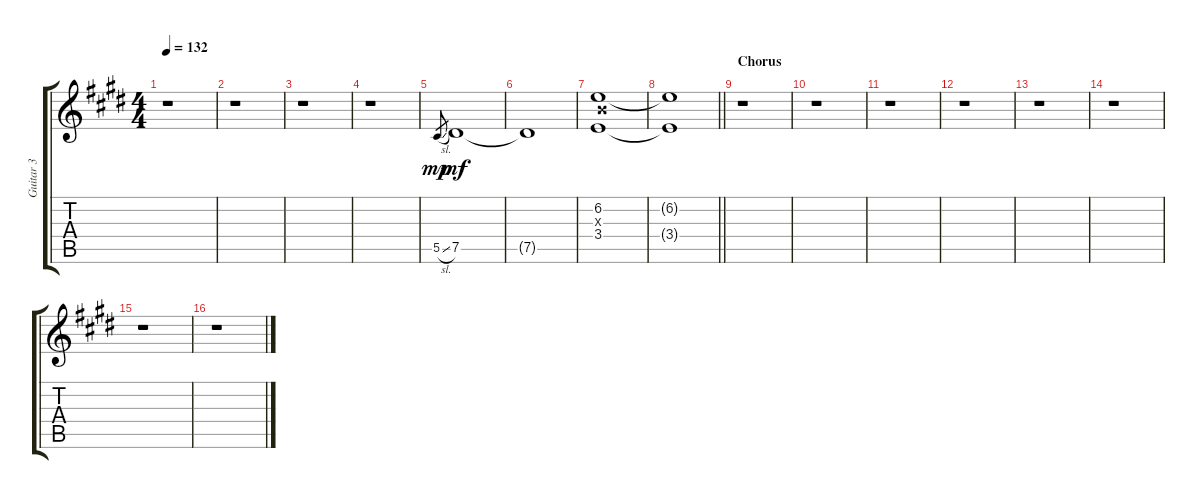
\track ("Guitar 3" "Guitar 3") {instrument distortionguitar}
\staff {score tabs}
\tuning (Eb4 Bb3 Gb3 Db3 Ab2 Db2) {hide}
\ts (4 4)
\tempo 132
\clef g2
\ks c#minor
r.1{dy mf} |
r.1 |
r.1 |
r.1 |
5.5{sl}.8{gr dy mp} 7.5.1{dy mf} |
7.5{t}.1 |
(6.2 5.3{x} 3.4).1 |
\barLineRight lightlight
(6.2{t} 3.4{t}).1 |
\section ("" "Chorus")
r.1 |
r.1 |
r.1 |
r.1 |
r.1 |
r.1 |
r.1 |
r.1
